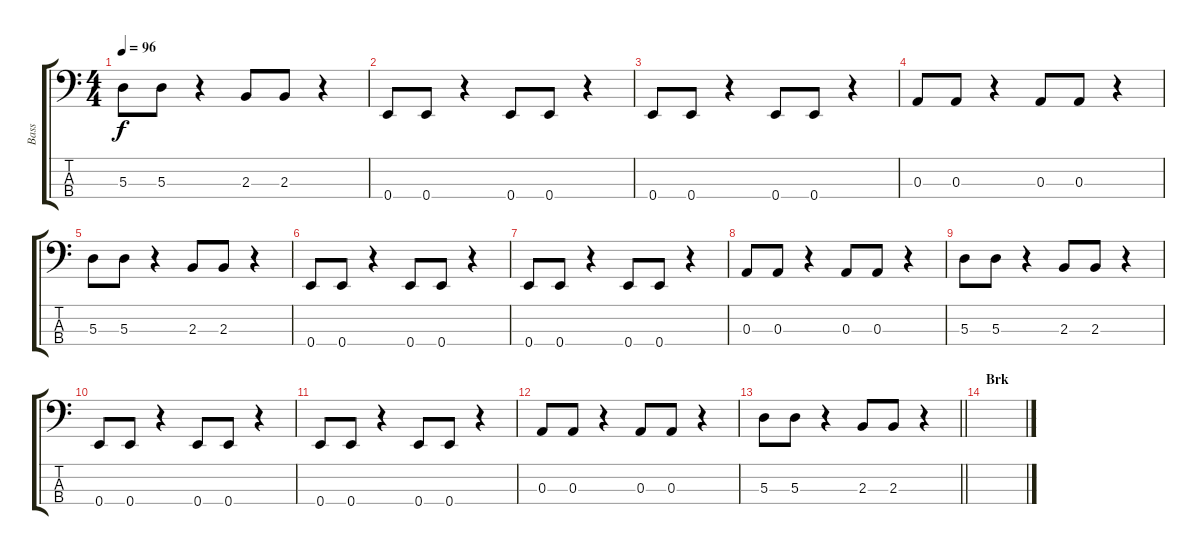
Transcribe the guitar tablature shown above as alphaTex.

\track ("Bass" "Bass") {instrument electricbassfinger}
\staff {score tabs}
\tuning (G2 D2 A1 E1) {hide}
\ts (4 4)
\tempo 96
\clef f4
\ks c
5.3.8{dy f} 5.3.8 r.4 2.3.8 2.3.8 r.4 |
0.4.8 0.4.8 r.4 0.4.8 0.4.8 r.4 |
0.4.8 0.4.8 r.4 0.4.8 0.4.8 r.4 |
0.3.8 0.3.8 r.4 0.3.8 0.3.8 r.4 |
5.3.8 5.3.8 r.4 2.3.8 2.3.8 r.4 |
0.4.8 0.4.8 r.4 0.4.8 0.4.8 r.4 |
0.4.8 0.4.8 r.4 0.4.8 0.4.8 r.4 |
0.3.8 0.3.8 r.4 0.3.8 0.3.8 r.4 |
5.3.8 5.3.8 r.4 2.3.8 2.3.8 r.4 |
0.4.8 0.4.8 r.4 0.4.8 0.4.8 r.4 |
0.4.8 0.4.8 r.4 0.4.8 0.4.8 r.4 |
0.3.8 0.3.8 r.4 0.3.8 0.3.8 r.4 |
\barLineRight lightlight
5.3.8 5.3.8 r.4 2.3.8 2.3.8 r.4 |
\section ("" "Brk")
